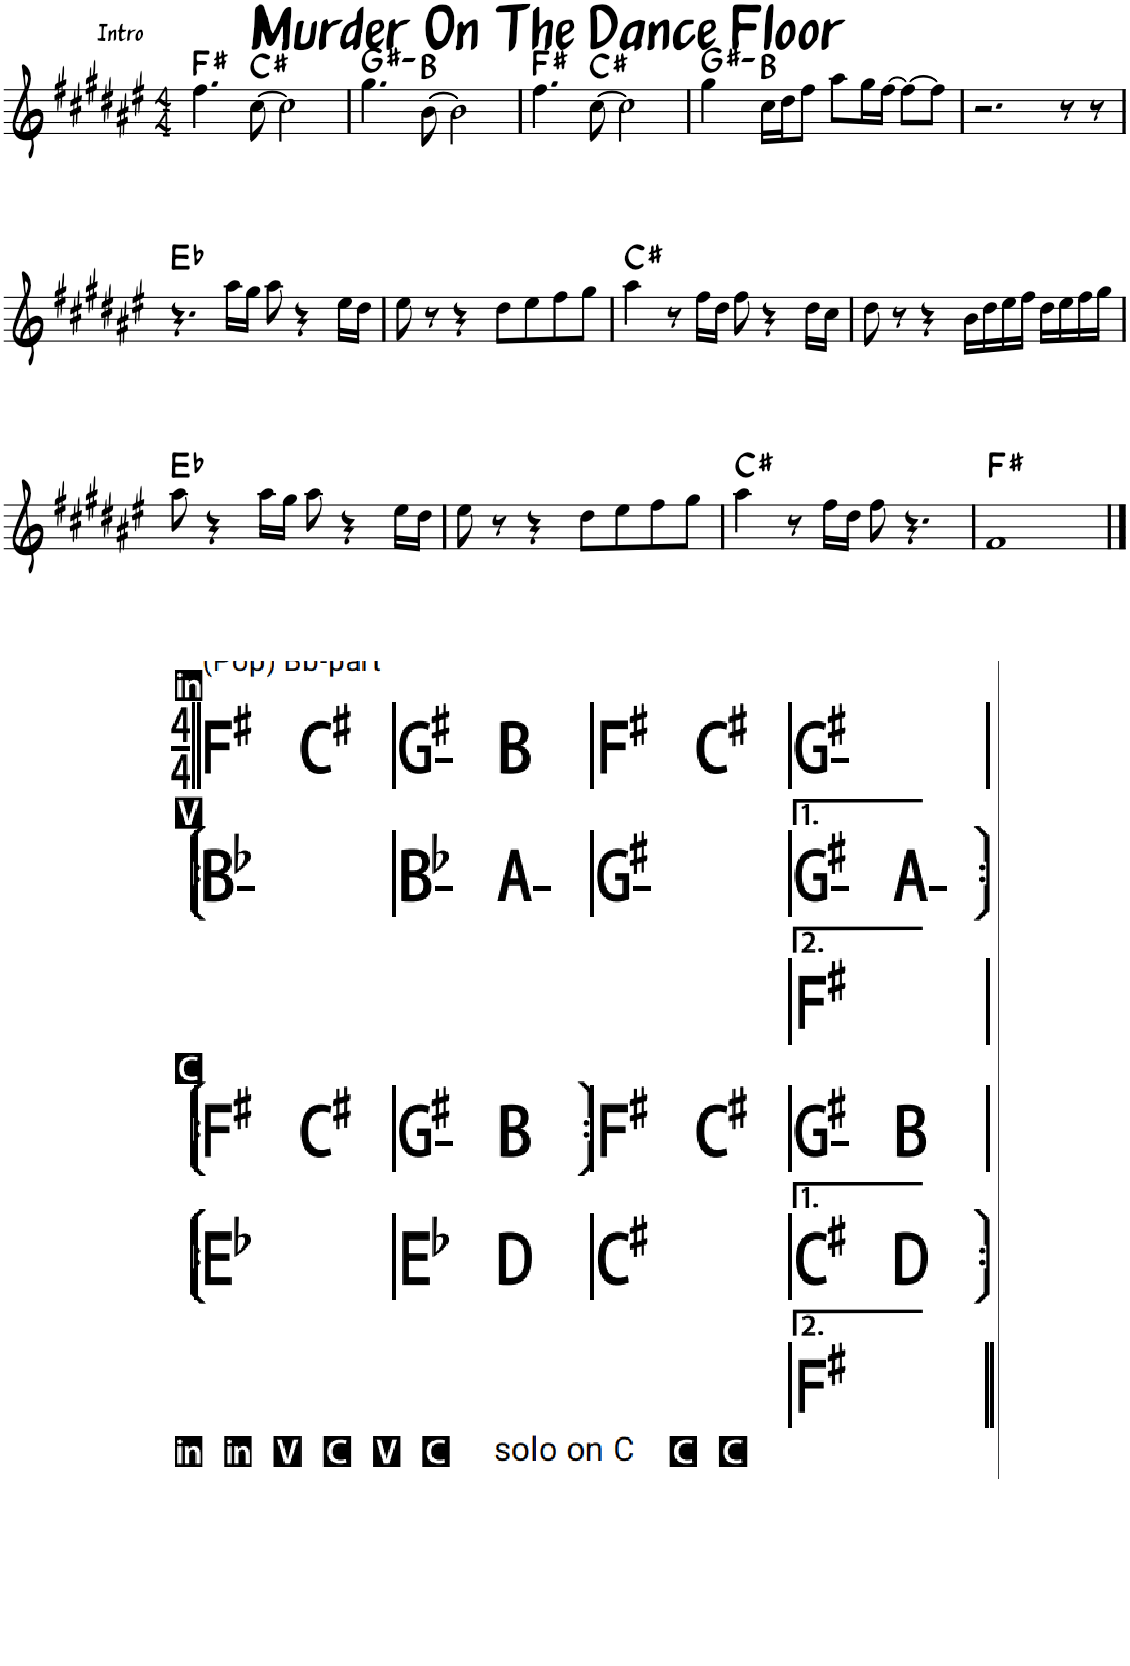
**kern	**harte
*part1	*part1
*staff1	*
*I"Tenor Saxophone	*
*I'T Sax	*
*clefG2	*
*Trd8c14	*
*k[f#c#g#d#a#e#]	*
*M4/4	*
=1	=1
4.ff#\	F#:maj
[8cc#\	C#:maj
2cc#\]	.
=2	=2
4.gg#\	G#:min
[8b\	B:maj
2b\]	.
=3	=3
4.ff#\	F#:maj
[8cc#\	C#:maj
2cc#\]	.
=4	=4
4gg#\	G#:min
16cc#\LL	B:maj
16dd#\J	.
8ff#\J	.
8aa#\L	.
16gg#\L	.
[16ff#\JJ	.
8ff#\L_	.
8ff#\J]	.
=5	=5
2.r	.
8r	.
8r	.
!!LO:LB:g=z
=6	=6
4.r	Eb:maj
16aa#\LL	.
16gg#\JJ	.
8aa#\	.
4r	.
16ee#\LL	.
16dd#\JJ	.
=7	=7
8ee#\	.
8r	.
4r	.
8dd#\L	.
8ee#\	.
8ff#\	.
8gg#\J	.
=8	=8
4aa#\	C#:maj
8r	.
16ff#\LL	.
16dd#\JJ	.
8ff#\	.
4r	.
16dd#\LL	.
16cc#\JJ	.
=9	=9
8dd#\	.
8r	.
4r	.
16b\LL	.
16dd#\	.
16ee#\	.
16ff#\JJ	.
16dd#\LL	.
16ee#\	.
16ff#\	.
16gg#\JJ	.
!!LO:LB:g=z
=10	=10
8aa#\	Eb:maj
4r	.
16aa#\LL	.
16gg#\JJ	.
8aa#\	.
4r	.
16ee#\LL	.
16dd#\JJ	.
=11	=11
8ee#\	.
8r	.
4r	.
8dd#\L	.
8ee#\	.
8ff#\	.
8gg#\J	.
=12	=12
4aa#\	C#:maj
8r	.
16ff#\LL	.
16dd#\JJ	.
8ff#\	.
4.r	.
=13	=13
1f#	F#:maj
==	==
*-	*-
